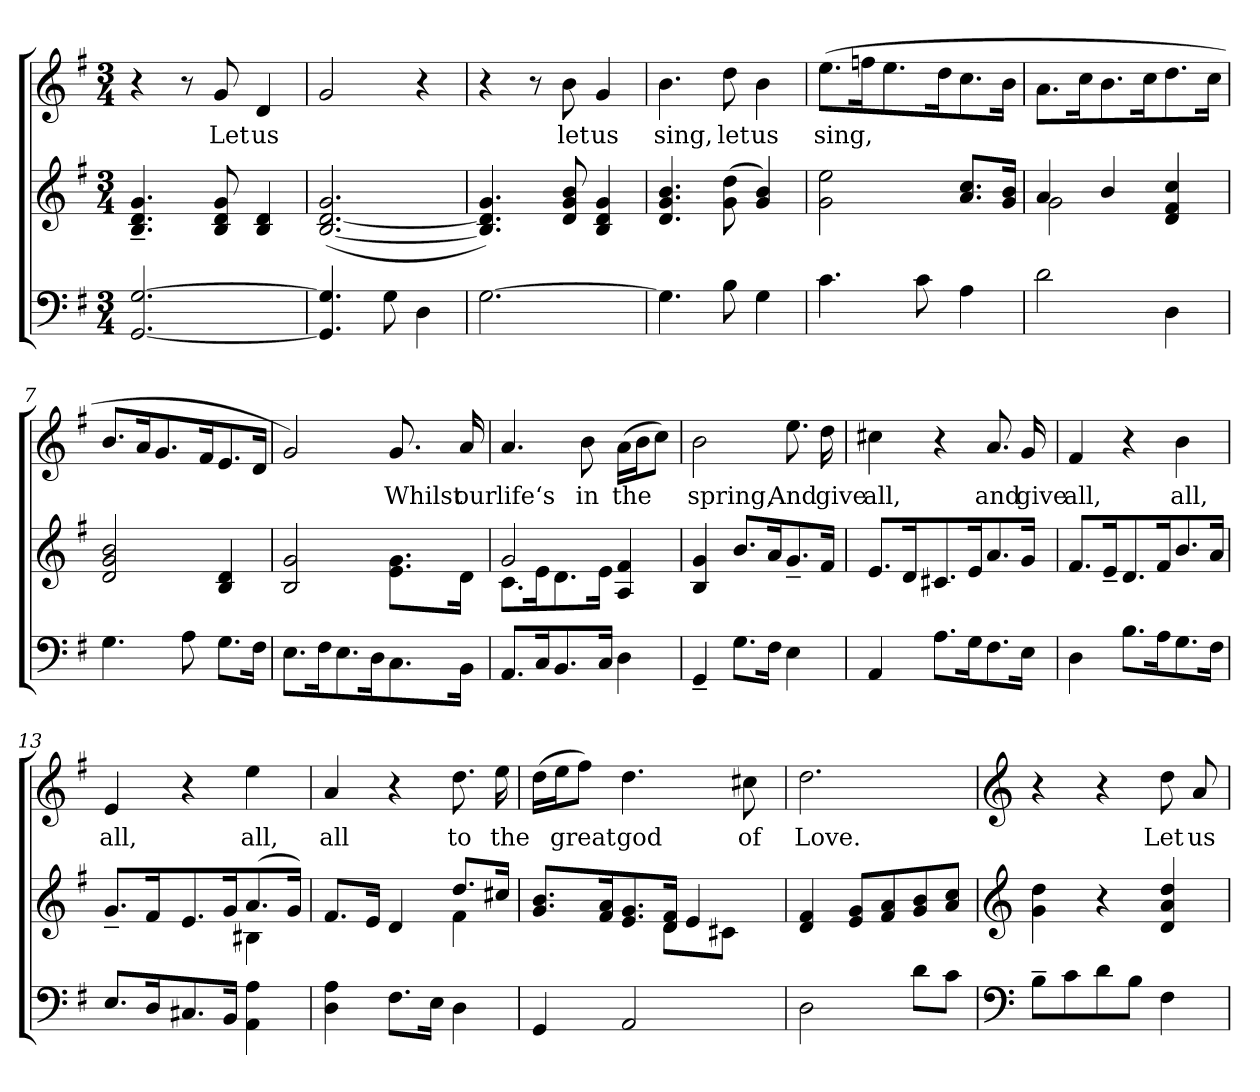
**kern	**kern	**kern	**text
*part2	*part2	*part1	*part1
*staff3	*staff2	*staff1	*staff1
*clefF4	*clefG2	*clefG2	*
*k[f#]	*k[f#]	*k[f#]	*
*M3/4	*M3/4	*M3/4	*
*MM80	*MM80	*MM80	*
=1	=1	=1	=1
[2.GG/ [2.G/	4.B/~ 4.d/~ 4.g/~	4r	.
.	.	8r	.
!	!	!	!LO:LY:b
.	8B/ 8d/ 8g/	8g/	Let
!	!	!	!LO:LY:b
.	4B/ 4d/	4d/	us
=2	=2	=2	=2
4.GG/] 4.G/]	(>[2.B/ [2.d/ 2.g/	2g/	.
8G\	.	.	.
4D\	.	4r	.
=3	=3	=3	=3
[2.G\	4.B/] 4.d/] 4.g/)	4r	.
.	.	8r	.
!	!	!	!LO:LY:b
.	8d/ 8g/ 8b/	8b\	let
!	!	!	!LO:LY:b
.	4B/ 4d/ 4g/	4g/	us
=4	=4	=4	=4
!	!	!	!LO:LY:b
4.G\]	4.d/ 4.g/ 4.b/	4.b\	sing,
!	!	!	!LO:LY:b
8B\	(>8g\ 8dd\	8dd\	let
!	!	!	!LO:LY:b
4G\	4g/ 4b/)	4b\	us
!!LO:LB:g=z
=5	=5	=5	=5
!	!	!	!LO:LY:b
4.c\	2g\ 2ee\	(8.ee\L	sing,
.	.	16ffn\K	.
.	.	8.ee\	.
8c\	.	.	.
.	.	16dd\K	.
4A\	8.a/ 8.cc/L	8.cc\	.
.	16g/ 16b/Jk	16b\Jk	.
=6	=6	=6	=6
*	*^	*	*
2d\	4a/	2g\	8.a\L	.
.	.	.	16cc\K	.
.	4b/	.	8.b\	.
.	.	.	16cc\K	.
4D\	4d/ 4f#/ 4cc/	4ryy	8.dd\	.
.	.	.	16cc\Jk	.
*	*v	*v	*	*
=7	=7	=7	=7
4.G\	2d/ 2g/ 2b/	8.b/L	.
.	.	16a/K	.
.	.	8.g/	.
8A\	.	.	.
.	.	16f#/K	.
8.G\L	4B/ 4d/	8.e/	.
16F#\Jk	.	16d/Jk	.
=8	=8	=8	=8
8.E\L	2B/ 2g/	2g/)	.
16F#\K	.	.	.
8.E\	.	.	.
16D\K	.	.	.
!	!	!	!LO:LY:b
8.C\	8.e\ 8.g\L	8.g/	Whilst
!	!	!	!LO:LY:b
16BB\Jk	16d\Jk	16a/	our
!!LO:LB:g=z
=9	=9	=9	=9
*^	*^	*	*
!	!	!	!	!	!LO:LY:b
2ryy	8.AA/L	2g/	8.c\L	4.a/	life‘s
.	16C/K	.	16e\K	.	.
.	8.BB/	.	8.d\	.	.
!	!	!	!	!	!LO:LY:b
.	.	.	.	8b\	in
.	16C/Jk	.	16e\Jk	.	.
!	!	!	!	!	!LO:LY:b
4ryy	4D\	4A/ 4f#/	4ryy	(>16a\LL	the
.	.	.	.	16b\J	.
.	.	.	.	8cc\J)	.
*v	*v	*	*	*	*
*	*v	*v	*	*
=10	=10	=10	=10
!	!	!	!LO:LY:b
4GG~/	4B/ 4g/	2b\	spring,
8.G\L	8.b/L	.	.
16F#\Jk	16a/K	.	.
!	!	!	!LO:LY:b
4E\	8.g~/	8.ee\	And
!	!	!	!LO:LY:b
.	16f#/Jk	16dd\	give
=11	=11	=11	=11
!	!	!	!LO:LY:b
4AA/	8.e/L	4cc#X\	all,
.	16d/K	.	.
8.A\L	8.c#X/	4r	.
16G\K	16e/K	.	.
!	!	!	!LO:LY:b
8.F#\	8.a/	8.a/	and
!	!	!	!LO:LY:b
16E\Jk	16g/Jk	16g/	give
=12	=12	=12	=12
!	!	!	!LO:LY:b
4D\	8.f#/L	4f#/	all,
.	16e~/K	.	.
8.B\L	8.d/	4r	.
16A\K	16f#/K	.	.
!	!	!	!LO:LY:b
8.G\	8.b/	4b\	all,
16F#\Jk	16a/Jk	.	.
!!LO:LB:g=z
=13	=13	=13	=13
*	*^	*	*
!	!	!	!	!LO:LY:b
8.E/L	8.g~/L	2ryy	4e/	all,
16D/K	16f#/K	.	.	.
8.C#X/	8.e/	.	4r	.
16BB/Jk	16g/K	.	.	.
!	!	!	!	!LO:LY:b
4AA\ 4A\	(>8.a/	4B#X\	4ee\	all,
.	16g/Jk)	.	.	.
=14	=14	=14	=14	=14
!	!	!	!	!LO:LY:b
4D\ 4A\	8.f#/L	2ryy	4a/	all
.	16e/Jk	.	.	.
8.F#\L	4d/	.	4r	.
16E\Jk	.	.	.	.
!	!	!	!	!LO:LY:b
4D\	8.dd/L	4f#\	8.dd\	to
!	!	!	!	!LO:LY:b
.	16cc#X/Jk	.	16ee\	the
=15	=15	=15	=15	=15
4GG/	8.g/ 8.b/L	4..ryy	(>16dd\LL	.
!	!	!	!	!LO:LY:b
.	.	.	16ee\J	great
.	.	.	8ff#\J)	.
.	16f#/ 16a/K	.	.	.
!	!	!	!	!LO:LY:b
2AA/	8.e/ 8.g/	.	4.dd\	god
.	16d/ 16f#/Jk	8d\L	.	.
.	4e/	.	.	.
.	.	8c#X\J	.	.
!	!	!	!	!LO:LY:b
.	.	.	8cc#X\	of
.	.	16ryy	.	.
=16	=16	=16	=16	=16
!	!	!	!	!LO:LY:b
*	*v	*v	*	*
2D\	4d/ 4f#/	2.dd\	Love.
.	8e/ 8g/L	.	.
.	8f#/ 8a/	.	.
8d\L	8g/ 8b/	.	.
8c\J	8a/ 8cc/J	.	.
!!LO:PB:g=z
=17	=17	=17	=17
*clefF4	*clefG2	*clefG2	*
8B~\L	4g\ 4dd\	4r	.
8c\	.	.	.
8d\	4r	4r	.
8B\J	.	.	.
!	!	!	!LO:LY:b
4F#\	4d/ 4a/ 4dd/	8dd\	Let
!	!	!	!LO:LY:b
.	.	8a/	us
=	=	=	=
*-	*-	*-	*-
